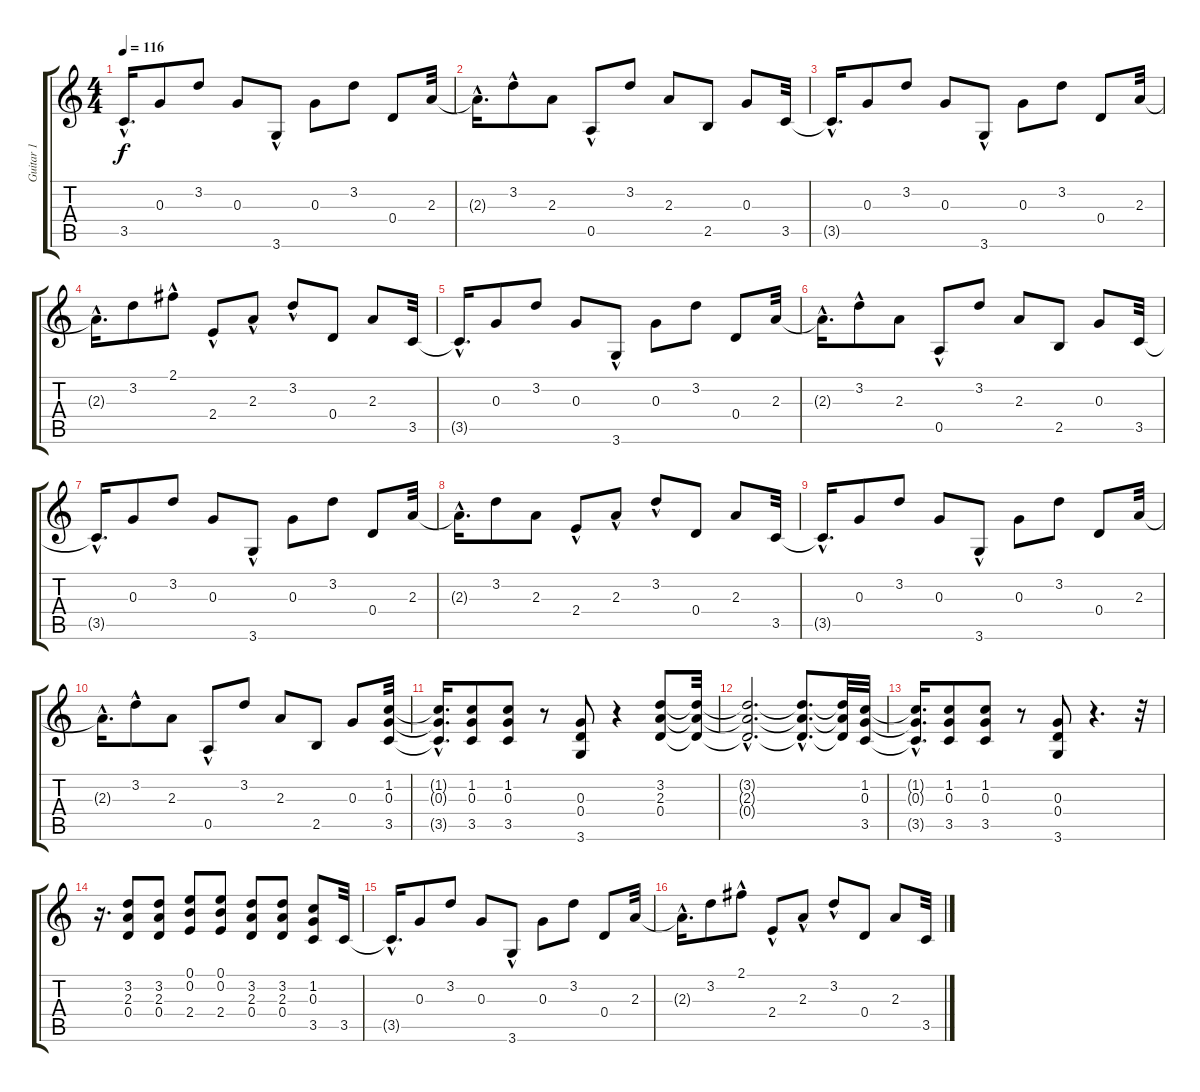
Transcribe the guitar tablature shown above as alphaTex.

\track ("Guitar 1" "Guitar 1") {instrument distortionguitar}
\staff {score tabs}
\tuning (E4 B3 G3 D3 A2 E2) {hide}
\ts (4 4)
\tempo 116
\clef g2
\ks c
3.5{hac t}.16{d dy f} 0.3.8 3.2.8 0.3.8 3.6{hac}.8 0.3.8 3.2.8 0.4.8 2.3.32 |
2.3{hac t}.16{d} 3.2{hac}.8 2.3.8 0.5{hac}.8 3.2.8 2.3.8 2.5.8 0.3.8 3.5.32 |
3.5{hac t}.16{d} 0.3.8 3.2.8 0.3.8 3.6{hac}.8 0.3.8 3.2.8 0.4.8 2.3.32 |
2.3{hac t}.16{d} 3.2.8 2.1{hac}.8 2.4{hac}.8 2.3{hac}.8 3.2{hac}.8 0.4.8 2.3.8 3.5.32 |
3.5{hac t}.16{d} 0.3.8 3.2.8 0.3.8 3.6{hac}.8 0.3.8 3.2.8 0.4.8 2.3.32 |
2.3{hac t}.16{d} 3.2{hac}.8 2.3.8 0.5{hac}.8 3.2.8 2.3.8 2.5.8 0.3.8 3.5.32 |
3.5{hac t}.16{d} 0.3.8 3.2.8 0.3.8 3.6{hac}.8 0.3.8 3.2.8 0.4.8 2.3.32 |
2.3{hac t}.16{d} 3.2.8 2.3.8 2.4{hac}.8 2.3{hac}.8 3.2{hac}.8 0.4.8 2.3.8 3.5.32 |
3.5{hac t}.16{d} 0.3.8 3.2.8 0.3.8 3.6{hac}.8 0.3.8 3.2.8 0.4.8 2.3.32 |
2.3{hac t}.16{d} 3.2{hac}.8 2.3.8 0.5{hac}.8 3.2.8 2.3.8 2.5.8 0.3.8 (1.2 0.3 3.5).32{instrument distortionguitar} |
(1.2{hac t} 0.3{hac t} 3.5{hac t}).16{d} (1.2 0.3 3.5).8 (1.2 0.3 3.5).8 r.8 (0.3 0.4 3.6).8 r.4 (3.2 2.3 0.4).8 (3.2{t} 2.3{t} 0.4{t}).32 |
(3.2{hac t} 2.3{hac t} 0.4{hac t}).2{d} (3.2{hac t} 2.3{hac t} 0.4{hac t}).8{d} (3.2{t} 2.3{t} 0.4{t}).32 (1.2 0.3 3.5).32 |
(1.2{hac t} 0.3{hac t} 3.5{hac t}).16{d} (1.2 0.3 3.5).8 (1.2 0.3 3.5).8 r.8 (0.3 0.4 3.6).8 r.4{d} r.32 |
r.16{d} (3.2 2.3 0.4).8 (3.2 2.3 0.4).8 (0.1 0.2 2.4).8 (0.1 0.2 2.4).8 (3.2 2.3 0.4).8 (3.2 2.3 0.4).8 (1.2 0.3 3.5).8 3.5.32{instrument electricbasspick} |
3.5{hac t}.16{d} 0.3.8 3.2.8 0.3.8 3.6{hac}.8 0.3.8 3.2.8 0.4.8 2.3.32 |
2.3{hac t}.16{d} 3.2.8 2.1{hac}.8 2.4{hac}.8 2.3{hac}.8 3.2{hac}.8 0.4.8 2.3.8 3.5.32
